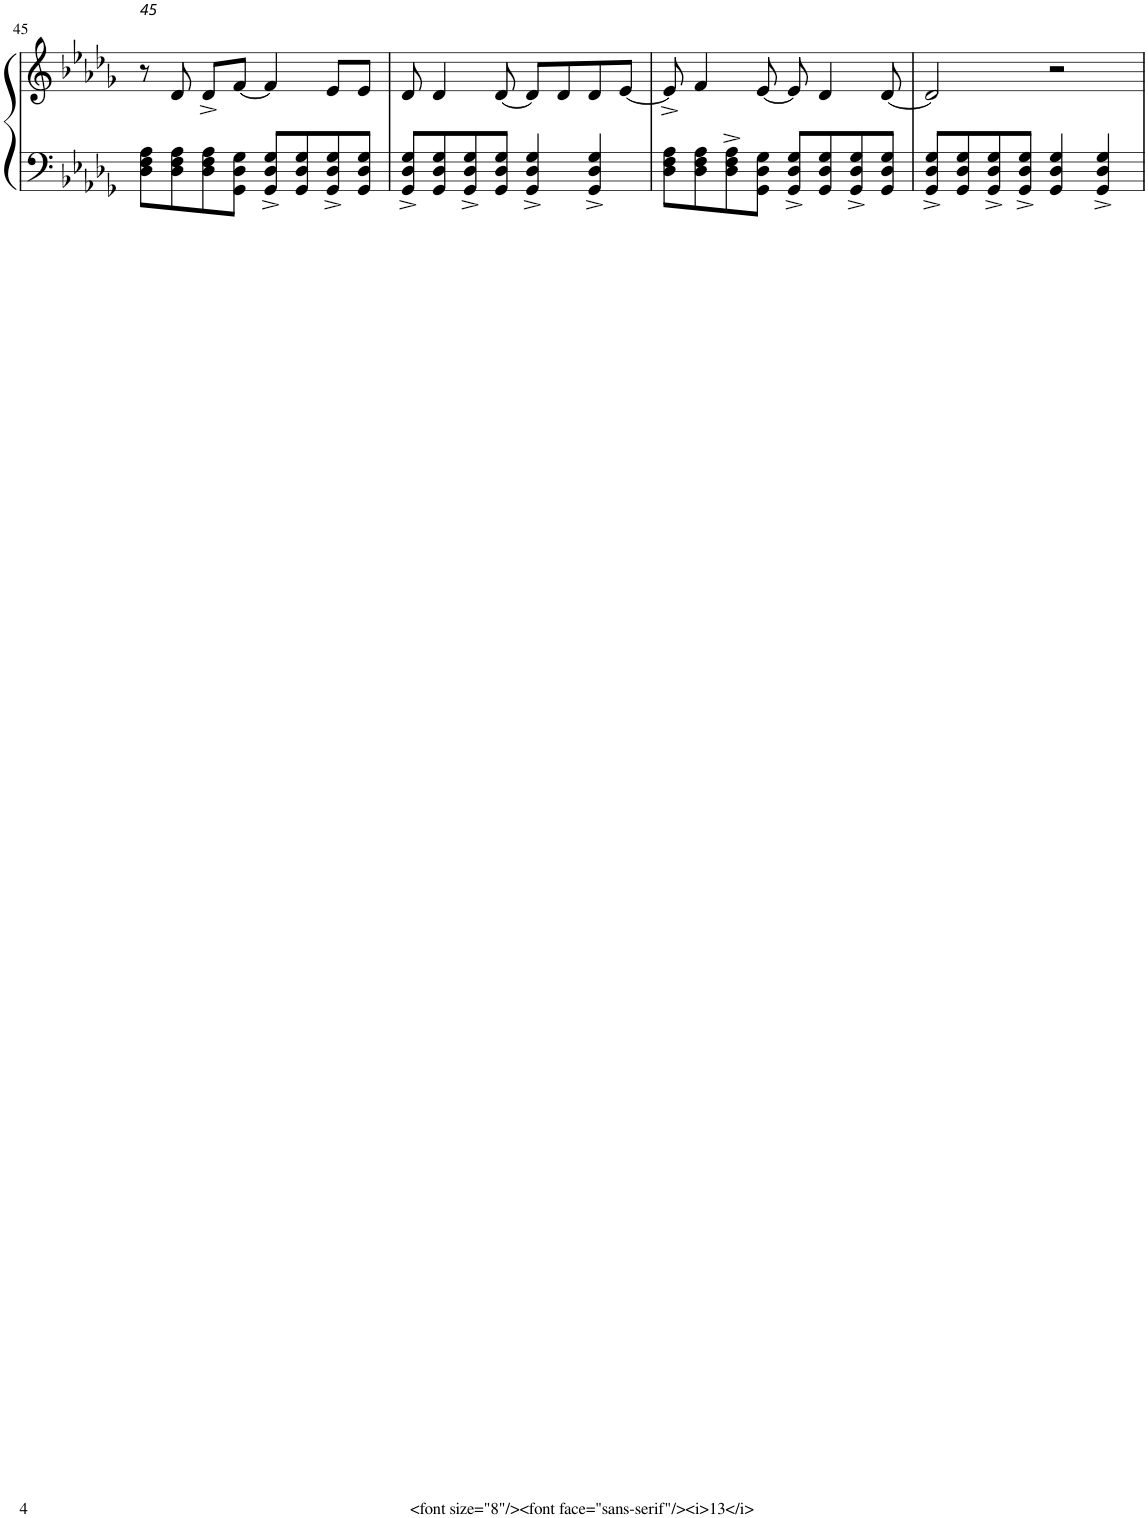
**kern	**kern
*part1	*part1
*staff2	*staff1
!!LO:PB:g=z
*clefF4	*clefG2
*k[b-e-a-d-g-]	*k[b-e-a-d-g-]
*M2/2	*M2/2
=45	=45
!	!LO:TX:a:i:t=45
8D-\ 8F\ 8A-\L	8r
8D-\ 8F\ 8A-\	8d-/
8D-\ 8F\ 8A-\	8d-^/L
8GG-\ 8D-\ 8G-\J	[8f/J
8GG-/^ 8D-/^ 8G-/^L	4f/]
8GG-/ 8D-/ 8G-/	.
8GG-/^ 8D-/^ 8G-/^	8e-/L
8GG-/ 8D-/ 8G-/J	8e-/J
=46	=46
8GG-/^ 8D-/^ 8G-/^L	8d-/
8GG-/ 8D-/ 8G-/	4d-/
8GG-/^ 8D-/^ 8G-/^	.
8GG-/ 8D-/ 8G-/J	[8d-/
4GG-/^ 4D-/^ 4G-/^	8d-/L]
.	8d-/
4GG-/^ 4D-/^ 4G-/^	8d-/
.	[8e-/J
=47	=47
8D-\ 8F\ 8A-\L	8e-^/]
8D-\ 8F\ 8A-\	4f/
8D-\^ 8F\^ 8A-\^	.
8GG-\ 8D-\ 8G-\J	[8e-/
8GG-/^ 8D-/^ 8G-/^L	8e-/]
8GG-/ 8D-/ 8G-/	4d-/
8GG-/^ 8D-/^ 8G-/^	.
8GG-/ 8D-/ 8G-/J	[8d-/
=48	=48
8GG-/^ 8D-/^ 8G-/^L	2d-/]
8GG-/ 8D-/ 8G-/	.
8GG-/^ 8D-/^ 8G-/^	.
8GG-/^ 8D-/^ 8G-/^J	.
4GG-/ 4D-/ 4G-/	2r
4GG-/^ 4D-/^ 4G-/^	.
=	=
*-	*-
